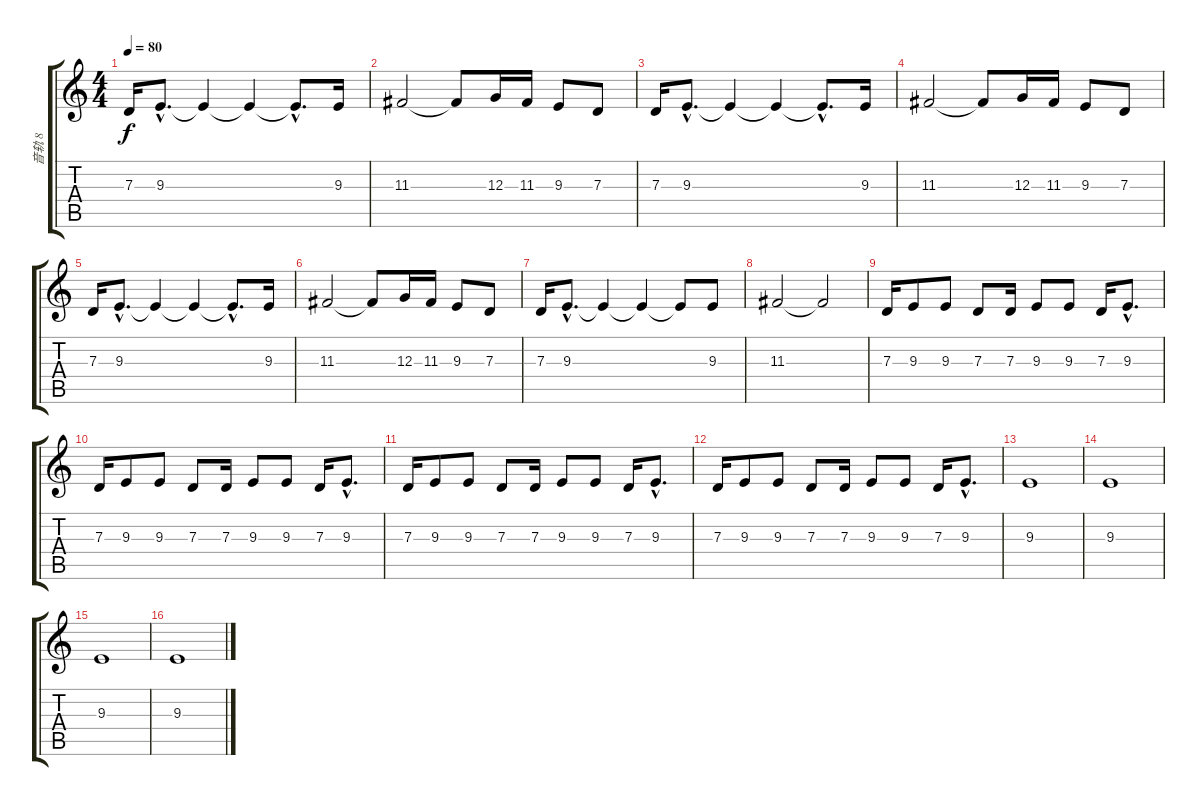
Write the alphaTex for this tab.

\track ("音轨 8" "音轨 8") {instrument fx1rain}
\staff {score tabs}
\tuning (E4 B3 G3 D3 A2 E2) {hide}
\ts (4 4)
\tempo 80
\clef g2
\ks c
7.3.16{dy f} 9.3{hac}.8{d} 9.3{t}.4 9.3{t}.4 9.3{hac t}.8{d} 9.3.16 |
11.3.2 11.3{t}.8 12.3.16 11.3.16 9.3.8 7.3.8 |
7.3.16 9.3{hac}.8{d} 9.3{t}.4 9.3{t}.4 9.3{hac t}.8{d} 9.3.16 |
11.3.2 11.3{t}.8 12.3.16 11.3.16 9.3.8 7.3.8 |
7.3.16 9.3{hac}.8{d} 9.3{t}.4 9.3{t}.4 9.3{hac t}.8{d} 9.3.16 |
11.3.2 11.3{t}.8 12.3.16 11.3.16 9.3.8 7.3.8 |
7.3.16 9.3{hac}.8{d} 9.3{t}.4 9.3{t}.4 9.3{t}.8 9.3.8 |
11.3.2 11.3{t}.2 |
7.3.16 9.3.8 9.3.8 7.3.8 7.3.16 9.3.8 9.3.8 7.3.16 9.3{hac}.8{d} |
7.3.16 9.3.8 9.3.8 7.3.8 7.3.16 9.3.8 9.3.8 7.3.16 9.3{hac}.8{d} |
7.3.16 9.3.8 9.3.8 7.3.8 7.3.16 9.3.8 9.3.8 7.3.16 9.3{hac}.8{d} |
7.3.16 9.3.8 9.3.8 7.3.8 7.3.16 9.3.8 9.3.8 7.3.16 9.3{hac}.8{d} |
9.3.1 |
9.3.1 |
9.3.1 |
9.3.1
